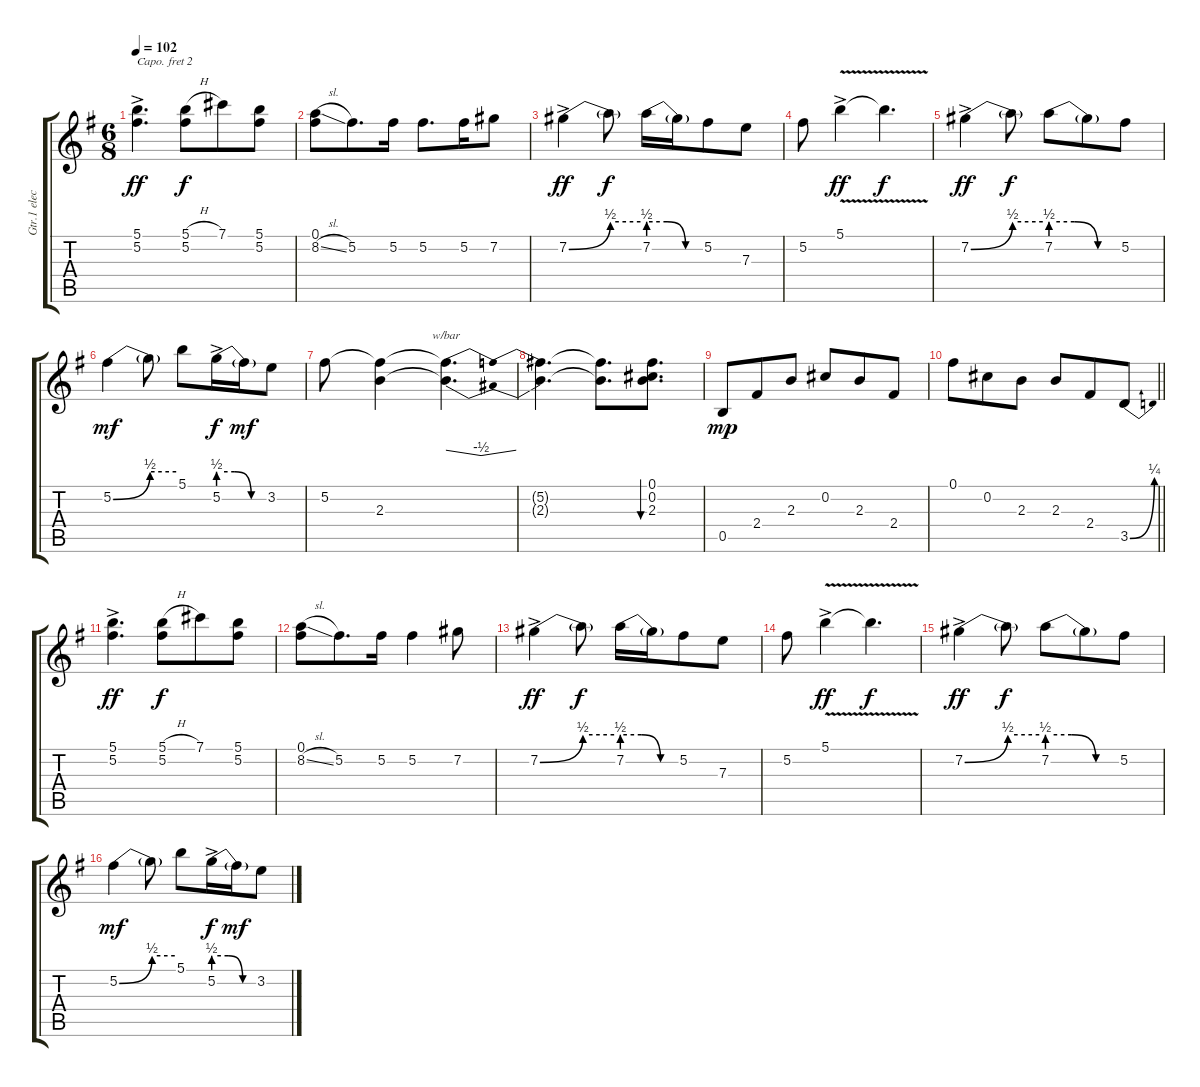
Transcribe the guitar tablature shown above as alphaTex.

\track ("Gtr.1 electric w/distortion" "Gtr.1 elec") {instrument distortionguitar}
\staff {score tabs}
\capo 2
\tuning (E4 B3 G3 D3 A2 E2) {hide}
\ts (6 8)
\tempo 102
\clef g2
\ks g
(5.1{ac} 5.2{ac}).4{d dy ff} (5.1{h} 5.2).8{dy f} 7.1.8 (5.1 5.2).8 |
(0.1 8.2{sl}).8 5.2.8{d} 5.2.16 5.2.8{d} 5.2.16 7.2.8 |
7.2{be (bend 0 0 60 2) ac}.4{dy ff} 7.2{be (hold 0 2 60 2) t}.8{dy f} 7.2{be (custom 0 2 20 2 40 0 60 0)}.16 7.2{t}.16 5.2.8 7.3.8 |
5.2.8 5.1{v ac}.4{dy ff} 5.1{v t}.4{d dy f} |
7.2{be (bend 0 0 60 2) ac}.4{dy ff} 7.2{be (hold 0 2 60 2) t}.8{dy f} 7.2{be (custom 0 2 20 2 40 0 60 0)}.8 7.2{t}.8 5.2.8 |
5.2{be (bend 0 0 60 2)}.4{dy mf} 5.2{be (hold 0 2 60 2) t}.8 5.1.8 5.2{be (custom 0 2 20 2 40 0 60 0) ac}.16{dy f} 5.2{t}.16{dy mf} 3.2.8 |
5.2.8 (5.2{t} 2.3).4 (5.2{t} 2.3{t}).4{d tbe (dip default 0 0 30 -2 60 0)} |
(5.2{t} 2.3{t}).4{d} (5.2{t} 2.3{t}).8{d} (0.1 0.2 2.3).8{d bu 30} |
0.5.8{dy mp} 2.4.8 2.3.8 0.2.8 2.3.8 2.4.8 |
\barLineRight lightlight
0.1.8 0.2.8 2.3.8 2.3.8 2.4.8 3.5{be (bend 0 0 60 1)}.8 |
(5.1{ac} 5.2{ac}).4{d dy ff} (5.1{h} 5.2).8{dy f} 7.1.8 (5.1 5.2).8 |
(0.1 8.2{sl}).8 5.2.8{d} 5.2.16 5.2.4 7.2.8 |
7.2{be (bend 0 0 60 2) ac}.4{dy ff} 7.2{be (hold 0 2 60 2) t}.8{dy f} 7.2{be (custom 0 2 20 2 40 0 60 0)}.16 7.2{t}.16 5.2.8 7.3.8 |
5.2.8 5.1{v ac}.4{dy ff} 5.1{v t}.4{d dy f} |
7.2{be (bend 0 0 60 2) ac}.4{dy ff} 7.2{be (hold 0 2 60 2) t}.8{dy f} 7.2{be (custom 0 2 20 2 40 0 60 0)}.8 7.2{t}.8 5.2.8 |
5.2{be (bend 0 0 60 2)}.4{dy mf} 5.2{be (hold 0 2 60 2) t}.8 5.1.8 5.2{be (custom 0 2 20 2 40 0 60 0) ac}.16{dy f} 5.2{t}.16{dy mf} 3.2.8
